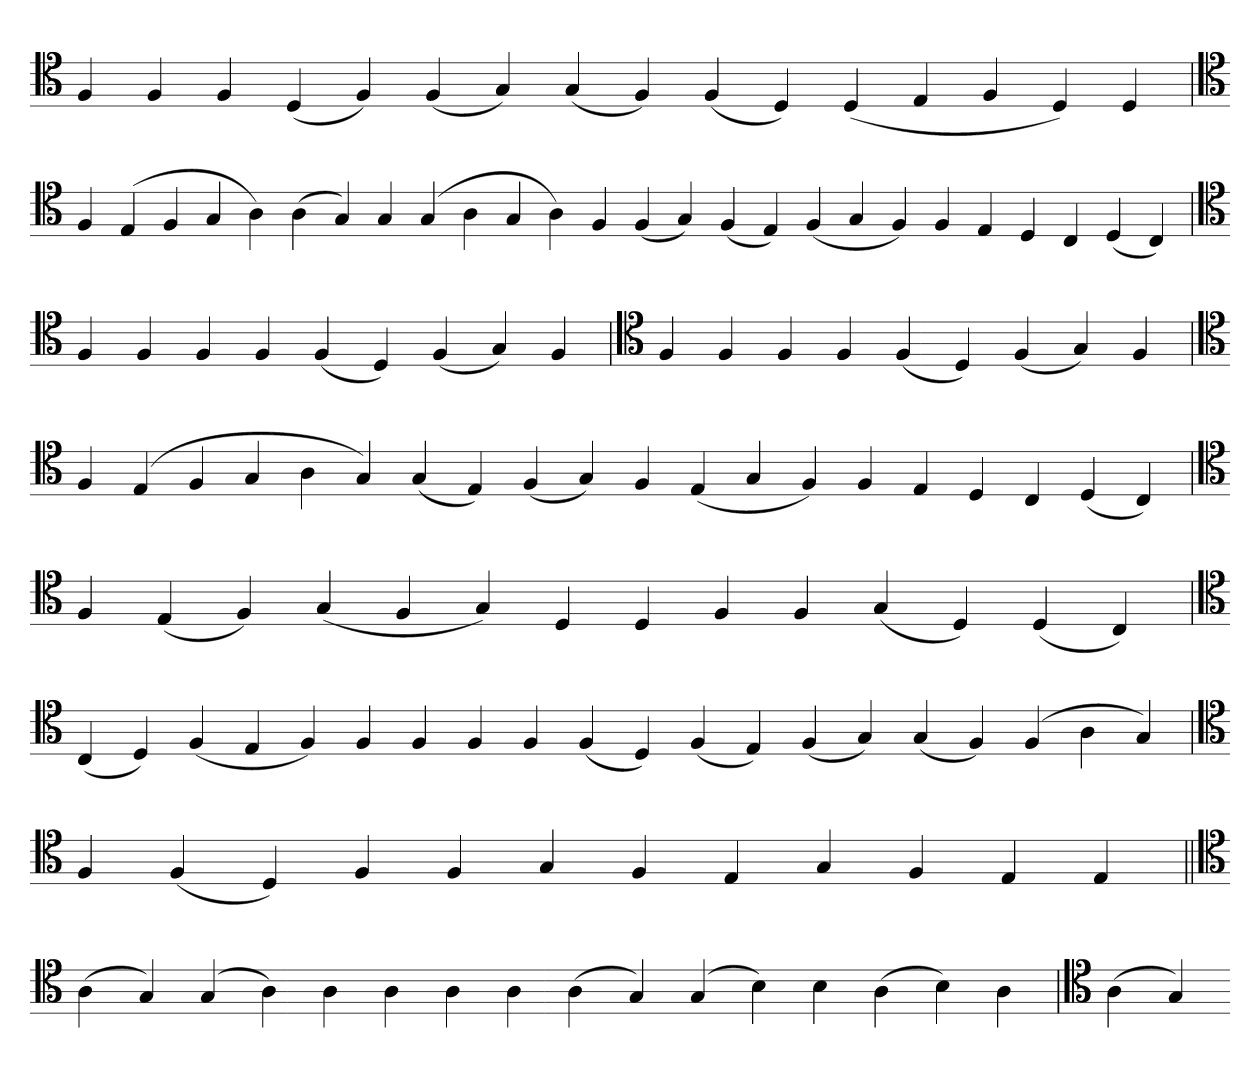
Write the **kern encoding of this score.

**kern
*part1
*staff1
*clefC4
=
4F
4F
4F
(4D
4F)
(4F
4G)
(4G
4F)
(4F
4D)
(4D
4E
4F
4D)
4D
=
*clefC4
4F
(4E
4F
4G
4A)
(4A
4G)
4G
(4G
4A
4G
4A)
4F
(4F
4G)
(4F
4E)
(4F
4G
4F)
4F
4E
4D
4C
(4D
4C)
='
*clefC4
4F
4F
4F
4F
(4F
4D)
(4F
4G)
4F
=`
*clefC4
4F
4F
4F
4F
(4F
4D)
(4F
4G)
4F
=`
*clefC4
4F
(4E
4F
4G
4A
4G)
(4G
4E)
(4F
4G)
4F
(4E
4G
4F)
4F
4E
4D
4C
(4D
4C)
=`
*clefC4
4F
(4E
4F)
(4G
4F
4G)
4D
4D
4F
4F
(4G
4D)
(4D
4C)
=
*clefC4
(4C
4D)
(4F
4E
4F)
4F
4F
4F
4F
(4F
4D)
(4F
4E)
(4F
4G)
(4G
4F)
(4F
4A
4G)
=`
*clefC4
4F
(4F
4D)
4F
4F
4G
4F
4E
4G
4F
4E
4E
=||
*clefC4
(4A
4G)
(4G
4A)
4A
4A
4A
4A
(4A
4G)
(4G
4B)
4B
(4A
4B)
4A
=
*clefC4
(4A
4G)
=-
*-
